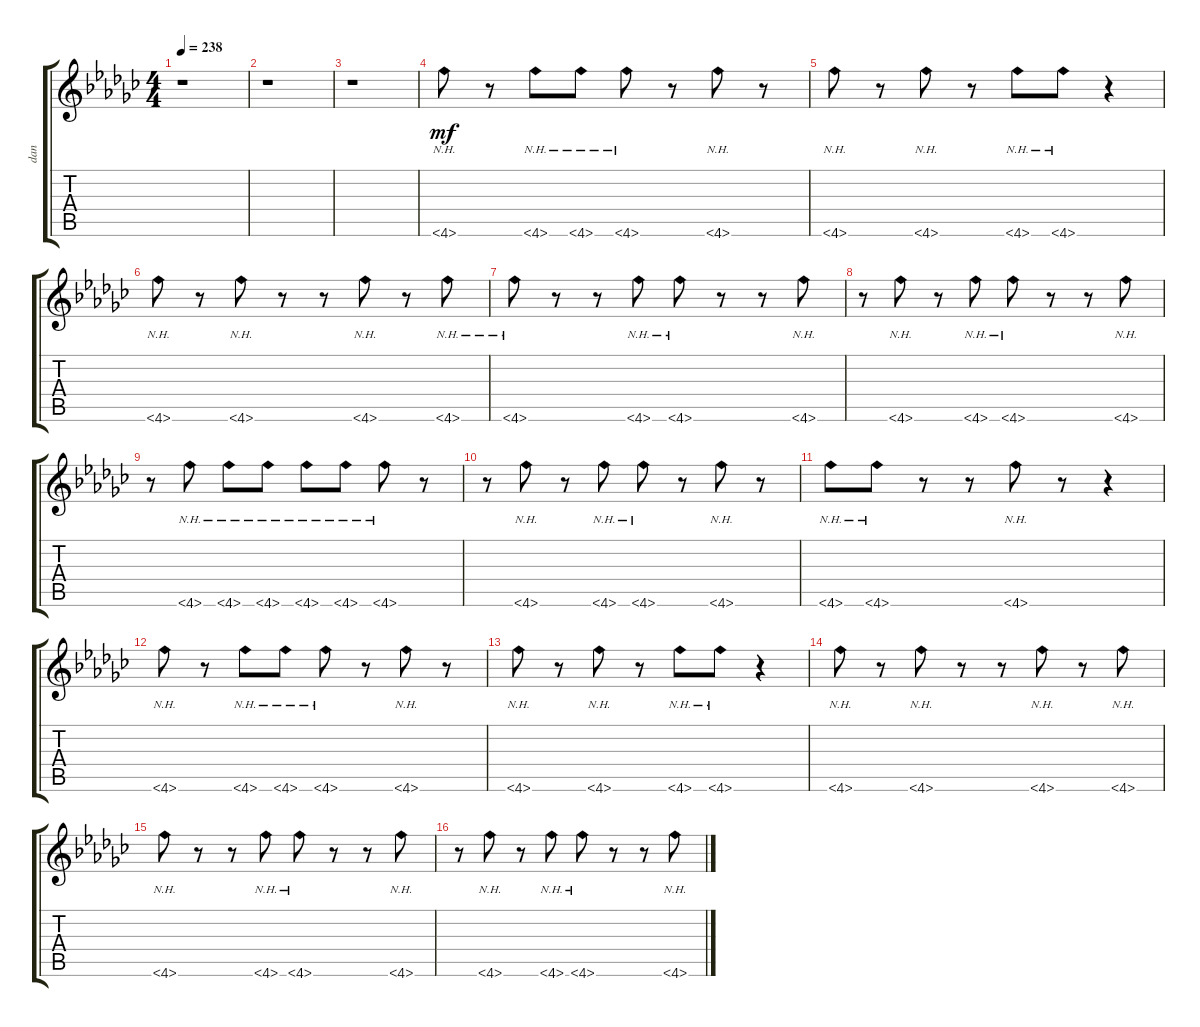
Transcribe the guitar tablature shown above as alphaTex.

\track ("dan" "dan") {instrument distortionguitar}
\staff {score tabs}
\tuning (Eb4 Bb3 Gb3 Db3 Ab2 Db2) {hide}
\ts (4 4)
\tempo 238
\clef g2
\ks gb
r.1{dy f} |
r.1 |
r.1 |
4.6{nh}.8{dy mf} r.8 4.6{nh}.8 4.6{nh}.8 4.6{nh}.8 r.8 4.6{nh}.8 r.8 |
4.6{nh}.8 r.8 4.6{nh}.8 r.8 4.6{nh}.8 4.6{nh}.8 r.4 |
4.6{nh}.8 r.8 4.6{nh}.8 r.8 r.8 4.6{nh}.8 r.8 4.6{nh}.8 |
4.6{nh}.8 r.8 r.8 4.6{nh}.8 4.6{nh}.8 r.8 r.8 4.6{nh}.8 |
r.8 4.6{nh}.8 r.8 4.6{nh}.8 4.6{nh}.8 r.8 r.8 4.6{nh}.8 |
r.8 4.6{nh}.8 4.6{nh}.8 4.6{nh}.8 4.6{nh}.8 4.6{nh}.8 4.6{nh}.8 r.8 |
r.8 4.6{nh}.8 r.8 4.6{nh}.8 4.6{nh}.8 r.8 4.6{nh}.8 r.8 |
4.6{nh}.8 4.6{nh}.8 r.8 r.8 4.6{nh}.8 r.8 r.4 |
4.6{nh}.8 r.8 4.6{nh}.8 4.6{nh}.8 4.6{nh}.8 r.8 4.6{nh}.8 r.8 |
4.6{nh}.8 r.8 4.6{nh}.8 r.8 4.6{nh}.8 4.6{nh}.8 r.4 |
4.6{nh}.8 r.8 4.6{nh}.8 r.8 r.8 4.6{nh}.8 r.8 4.6{nh}.8 |
4.6{nh}.8 r.8 r.8 4.6{nh}.8 4.6{nh}.8 r.8 r.8 4.6{nh}.8 |
r.8 4.6{nh}.8 r.8 4.6{nh}.8 4.6{nh}.8 r.8 r.8 4.6{nh}.8
